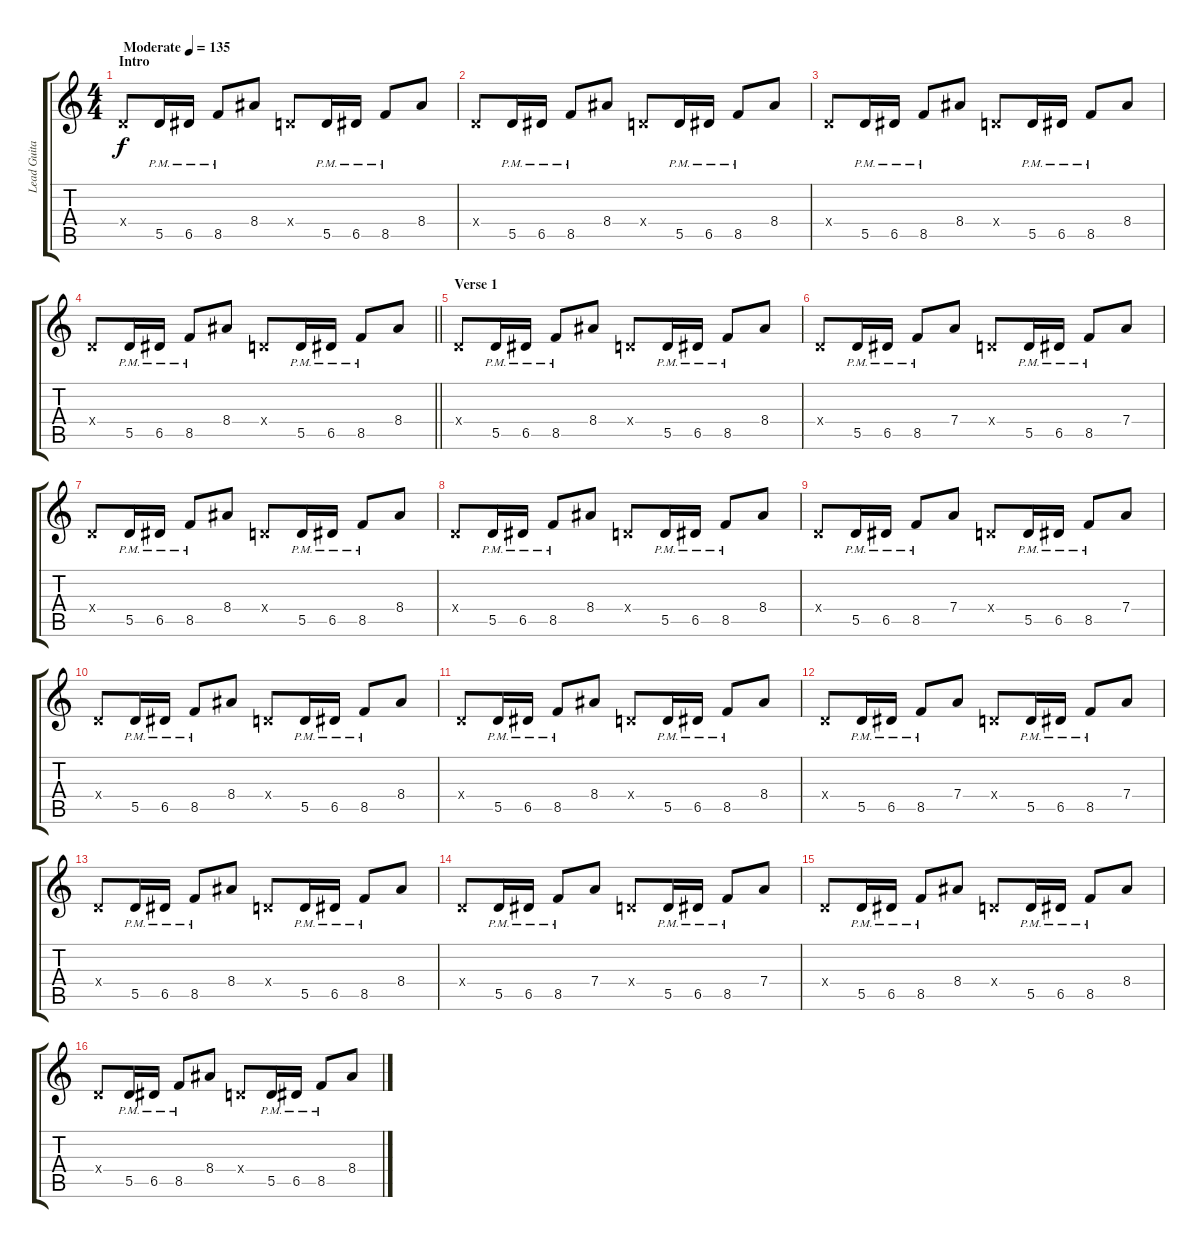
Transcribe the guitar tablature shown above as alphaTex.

\track ("Lead Guitar" "Lead Guita") {instrument electricguitarclean}
\staff {score tabs}
\tuning (E4 B3 G3 D3 A2 E2) {hide}
\ts (4 4)
\section ("" "Intro")
\tempo (135 "Moderate")
\clef g2
\ks c
0.4{x}.8{dy f instrument electricguitarclean} 5.5{pm}.16 6.5{pm}.16 8.5{pm}.8 8.4.8 0.4{x}.8 5.5{pm}.16 6.5{pm}.16 8.5{pm}.8 8.4.8 |
0.4{x}.8 5.5{pm}.16 6.5{pm}.16 8.5{pm}.8 8.4.8 0.4{x}.8 5.5{pm}.16 6.5{pm}.16 8.5{pm}.8 8.4.8 |
0.4{x}.8 5.5{pm}.16 6.5{pm}.16 8.5{pm}.8 8.4.8 0.4{x}.8 5.5{pm}.16 6.5{pm}.16 8.5{pm}.8 8.4.8 |
\barLineRight lightlight
0.4{x}.8 5.5{pm}.16 6.5{pm}.16 8.5{pm}.8 8.4.8 0.4{x}.8 5.5{pm}.16 6.5{pm}.16 8.5{pm}.8 8.4.8 |
\section ("" "Verse 1")
0.4{x}.8 5.5{pm}.16 6.5{pm}.16 8.5{pm}.8 8.4.8 0.4{x}.8 5.5{pm}.16 6.5{pm}.16 8.5{pm}.8 8.4.8 |
0.4{x}.8 5.5{pm}.16 6.5{pm}.16 8.5{pm}.8 7.4.8 0.4{x}.8 5.5{pm}.16 6.5{pm}.16 8.5{pm}.8 7.4.8 |
0.4{x}.8 5.5{pm}.16 6.5{pm}.16 8.5{pm}.8 8.4.8 0.4{x}.8 5.5{pm}.16 6.5{pm}.16 8.5{pm}.8 8.4.8 |
0.4{x}.8 5.5{pm}.16 6.5{pm}.16 8.5{pm}.8 8.4.8 0.4{x}.8 5.5{pm}.16 6.5{pm}.16 8.5{pm}.8 8.4.8 |
0.4{x}.8 5.5{pm}.16 6.5{pm}.16 8.5{pm}.8 7.4.8 0.4{x}.8 5.5{pm}.16 6.5{pm}.16 8.5{pm}.8 7.4.8 |
0.4{x}.8 5.5{pm}.16 6.5{pm}.16 8.5{pm}.8 8.4.8 0.4{x}.8 5.5{pm}.16 6.5{pm}.16 8.5{pm}.8 8.4.8 |
0.4{x}.8 5.5{pm}.16 6.5{pm}.16 8.5{pm}.8 8.4.8 0.4{x}.8 5.5{pm}.16 6.5{pm}.16 8.5{pm}.8 8.4.8 |
0.4{x}.8 5.5{pm}.16 6.5{pm}.16 8.5{pm}.8 7.4.8 0.4{x}.8 5.5{pm}.16 6.5{pm}.16 8.5{pm}.8 7.4.8 |
0.4{x}.8 5.5{pm}.16 6.5{pm}.16 8.5{pm}.8 8.4.8 0.4{x}.8 5.5{pm}.16 6.5{pm}.16 8.5{pm}.8 8.4.8 |
0.4{x}.8 5.5{pm}.16 6.5{pm}.16 8.5{pm}.8 7.4.8 0.4{x}.8 5.5{pm}.16 6.5{pm}.16 8.5{pm}.8 7.4.8 |
0.4{x}.8 5.5{pm}.16 6.5{pm}.16 8.5{pm}.8 8.4.8 0.4{x}.8 5.5{pm}.16 6.5{pm}.16 8.5{pm}.8 8.4.8 |
0.4{x}.8 5.5{pm}.16 6.5{pm}.16 8.5{pm}.8 8.4.8 0.4{x}.8 5.5{pm}.16 6.5{pm}.16 8.5{pm}.8 8.4.8
